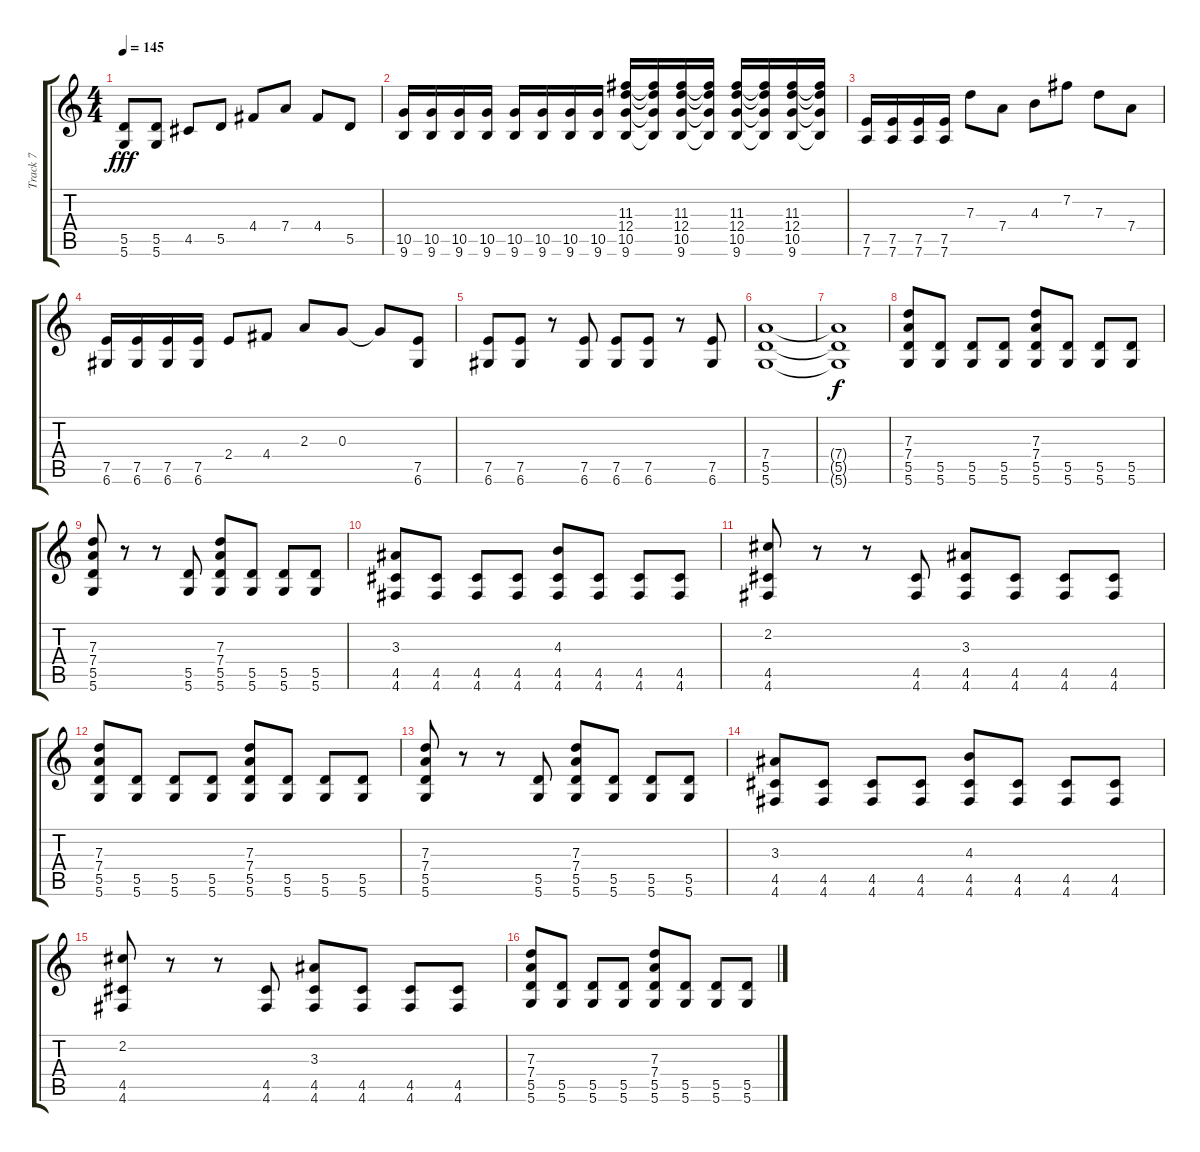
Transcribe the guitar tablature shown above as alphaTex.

\track ("Track 7" "Track 7") {instrument overdrivenguitar}
\staff {score tabs}
\tuning (E4 B3 G3 D3 A2 D2) {hide}
\ts (4 4)
\tempo 145
\clef g2
\ks c
(5.5 5.6).8{dy fff} (5.5 5.6).8 4.5.8 5.5.8 4.4.8 7.4.8 4.4.8 5.5.8 |
(10.5 9.6).16 (10.5 9.6).16 (10.5 9.6).16 (10.5 9.6).16 (10.5 9.6).16 (10.5 9.6).16 (10.5 9.6).16 (10.5 9.6).16 (11.3 12.4 10.5 9.6).16 (11.3{t} 12.4{t} 10.5{t} 9.6{t}).16 (11.3 12.4 10.5 9.6).16 (11.3{t} 12.4{t} 10.5{t} 9.6{t}).16 (11.3 12.4 10.5 9.6).16 (11.3{t} 12.4{t} 10.5{t} 9.6{t}).16 (11.3 12.4 10.5 9.6).16 (11.3{t} 12.4{t} 10.5{t} 9.6{t}).16 |
(7.5 7.6).16 (7.5 7.6).16 (7.5 7.6).16 (7.5 7.6).16 7.3.8 7.4.8 4.3.8 7.2.8 7.3.8 7.4.8 |
(7.5 6.6).16 (7.5 6.6).16 (7.5 6.6).16 (7.5 6.6).16 2.4.8 4.4.8 2.3.8 0.3.8 0.3{t}.8 (7.5 6.6).8 |
(7.5 6.6).8 (7.5 6.6).8 r.8 (7.5 6.6).8 (7.5 6.6).8 (7.5 6.6).8 r.8 (7.5 6.6).8 |
(7.4 5.5 5.6).1 |
(7.4{t} 5.5{t} 5.6{t}).1{dy f} |
(7.3 7.4 5.5 5.6).8 (5.5 5.6).8 (5.5 5.6).8 (5.5 5.6).8 (7.3 7.4 5.5 5.6).8 (5.5 5.6).8 (5.5 5.6).8 (5.5 5.6).8 |
(7.3 7.4 5.5 5.6).8 r.8 r.8 (5.5 5.6).8 (7.3 7.4 5.5 5.6).8 (5.5 5.6).8 (5.5 5.6).8 (5.5 5.6).8 |
(3.3 4.5 4.6).8 (4.5 4.6).8 (4.5 4.6).8 (4.5 4.6).8 (4.3 4.5 4.6).8 (4.5 4.6).8 (4.5 4.6).8 (4.5 4.6).8 |
(2.2 4.5 4.6).8 r.8 r.8 (4.5 4.6).8 (3.3 4.5 4.6).8 (4.5 4.6).8 (4.5 4.6).8 (4.5 4.6).8 |
(7.3 7.4 5.5 5.6).8 (5.5 5.6).8 (5.5 5.6).8 (5.5 5.6).8 (7.3 7.4 5.5 5.6).8 (5.5 5.6).8 (5.5 5.6).8 (5.5 5.6).8 |
(7.3 7.4 5.5 5.6).8 r.8 r.8 (5.5 5.6).8 (7.3 7.4 5.5 5.6).8 (5.5 5.6).8 (5.5 5.6).8 (5.5 5.6).8 |
(3.3 4.5 4.6).8 (4.5 4.6).8 (4.5 4.6).8 (4.5 4.6).8 (4.3 4.5 4.6).8 (4.5 4.6).8 (4.5 4.6).8 (4.5 4.6).8 |
(2.2 4.5 4.6).8 r.8 r.8 (4.5 4.6).8 (3.3 4.5 4.6).8 (4.5 4.6).8 (4.5 4.6).8 (4.5 4.6).8 |
(7.3 7.4 5.5 5.6).8 (5.5 5.6).8 (5.5 5.6).8 (5.5 5.6).8 (7.3 7.4 5.5 5.6).8 (5.5 5.6).8 (5.5 5.6).8 (5.5 5.6).8
